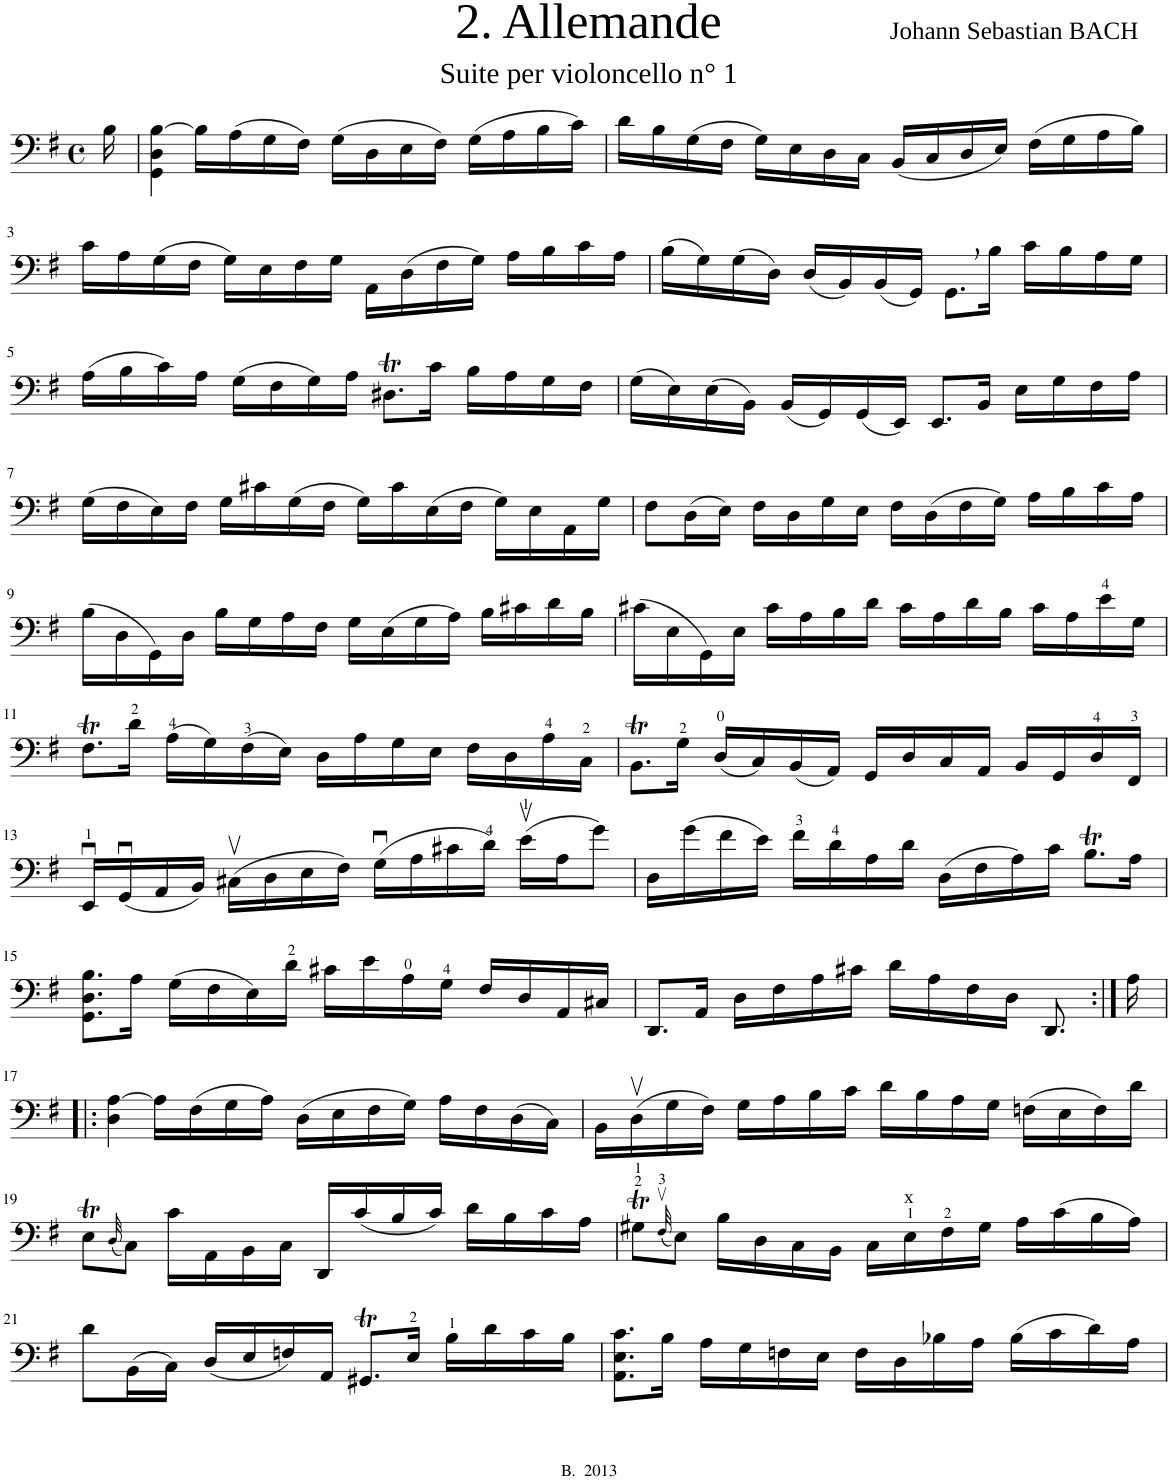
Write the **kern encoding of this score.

**kern
*part1
*staff1
*I"Violoncello
*I'Vc
*clefF4
*k[f#]
*M4/4
*met(c)
=
16B\
=1
4GG\ 4D\ [4B\
16B\LL]
(16A\
16G\
16F#\JJ)
(16G\LL
16D\
16E\
16F#\JJ)
(16G\LL
16A\
16B\
16c\JJ)
=2
16d\LL
16B\
(16G\
16F#\JJ
16G\LL)
16E\
16D\
16C\JJ
(16BB/LL
16C/
16D/
16E/JJ)
(16F#\LL
16G\
16A\
16B\JJ)
!!LO:LB:g=z
=3
16c\LL
16A\
(16G\
16F#\JJ
16G\LL)
16E\
16F#\
16G\JJ
16AA\LL
(16D\
16F#\
16G\JJ)
16A\LL
16B\
16c\
16A\JJ
=4
(16B\LL
16G\)
(16G\
16D\JJ)
(16D/LL
16BB/)
(16BB/
16GG/JJ)
8.GG,\L
16B\Jk
16c\LL
16B\
16A\
16G\JJ
!!LO:LB:g=z
=5
(16A\LL
16B\
16c\)
16A\JJ
(16G\LL
16F#\
16G\)
16A\JJ
8.D#Xt\L
16c\Jk
16B\LL
16A\
16G\
16F#\JJ
=6
(16G\LL
16E\)
(16E\
16BB\JJ)
(16BB/LL
16GG/)
(16GG/
16EE/JJ)
8.EE/L
16BB/Jk
16E\LL
16G\
16F#\
16A\JJ
!!LO:LB:g=z
=7
(16G\LL
16F#\
16E\)
16F#\JJ
16G\LL
16c#X\
(16G\
16F#\JJ
16G\LL)
16c#\
(16E\
16F#\JJ
16G\LL)
16E\
16AA\
16G\JJ
=8
8F#\L
(16D\L
16E\JJ)
16F#\LL
16D\
16G\
16E\JJ
16F#\LL
(16D\
16F#\
16G\JJ)
16A\LL
16B\
16c\
16A\JJ
!!LO:LB:g=z
=9
(16B\LL
16D\
16GG\)
16D\JJ
16B\LL
16G\
16A\
16F#\JJ
16G\LL
(16E\
16G\
16A\JJ)
16B\LL
16c#X\
16d\
16B\JJ
=10
(16c#X\LL
16E\
16GG\)
16E\JJ
16c#\LL
16A\
16B\
16d\JJ
16c#\LL
16A\
16d\
16B\JJ
16c#\LL
16A\
16e\
16G\JJ
!!LO:LB:g=z
=11
8.F#t\L
16d\Jk
(16A\LL
16G\)
(16F#\
16E\JJ)
16D\LL
16A\
16G\
16E\JJ
16F#\LL
16D\
16A\
16C\JJ
=12
8.BBt\L
16G\Jk
(16D/LL
16C/)
(16BB/
16AA/JJ)
16GG/LL
16D/
16C/
16AA/JJ
16BB/LL
16GG/
16D/
16FF#/JJ
!!LO:LB:g=z
=13
16EEu/LL
(16GGu/
16AA/
16BB/JJ)
(16C#Xv\LL
16D\
16E\
16F#\JJ)
(16Gu\LL
16A\
16c#X\
16d\JJ)
(16ev\LL
16A\J
8g\J)
=14
16D\LL
(16g\
16f#\
16e\JJ)
16f#\LL
16d\
16A\
16d\JJ
(16D\LL
16F#\
16A\)
16c\JJ
8.Bt\L
16A\Jk
!!LO:LB:g=z
=15
8.GG\ 8.D\ 8.B\L
16A\Jk
(16G\LL
16F#\
16E\)
16d\JJ
16c#X\LL
16e\
16A\
16G\JJ
16F#/LL
16D/
16AA/
16C#X/JJ
=16
8.DD/L
16AA/Jk
16D\LL
16F#\
16A\
16c#X\JJ
16d\LL
16A\
16F#\
16D\JJ
8.DD/
16A\
!!LO:LB:g=z
=17!|:
4D\ [4A\
16A\LL]
(16F#\
16G\
16A\JJ)
(16D\LL
16E\
16F#\
16G\JJ)
16A\LL
16F#\
(16D\
16C\JJ)
=18
16BB\LL
(16Dv\
16G\
16F#\JJ)
16G\LL
16A\
16B\
16c\JJ
16d\LL
16B\
16A\
16G\JJ
(16Fn\LL
16E\
16F\)
16d\JJ
!!LO:LB:g=z
=19
8ET\L
(32qD/
8C\J)
16c\LL
16AA\
16BB\
16C\JJ
16DD/LL
(16c/
16B/
16c/JJ)
16d\LL
16B\
16c\
16A\JJ
=20
8G#Xt\L
(32qF#v/
8E\J)
16B\LL
16D\
16C\
16BB\JJ
16C\LL
!LO:TX:a:t=x
16E\
16F#\
16G#\JJ
16A\LL
(16c\
16B\
16A\JJ)
!!LO:LB:g=z
=21
8d\L
(16BB\L
16C\JJ)
(16D/LL
16E/
16Fn/)
16AA/JJ
8.GG#Xt/L
16E/Jk
16B\LL
16d\
16c\
16B\JJ
=22
8.AA\ 8.E\ 8.c\L
16B\Jk
16A\LL
16G\
16Fn\
16E\JJ
16F\LL
16D\
16B-X\
16A\JJ
(16B-\LL
16c\
16d\)
16A\JJ
=
*-
